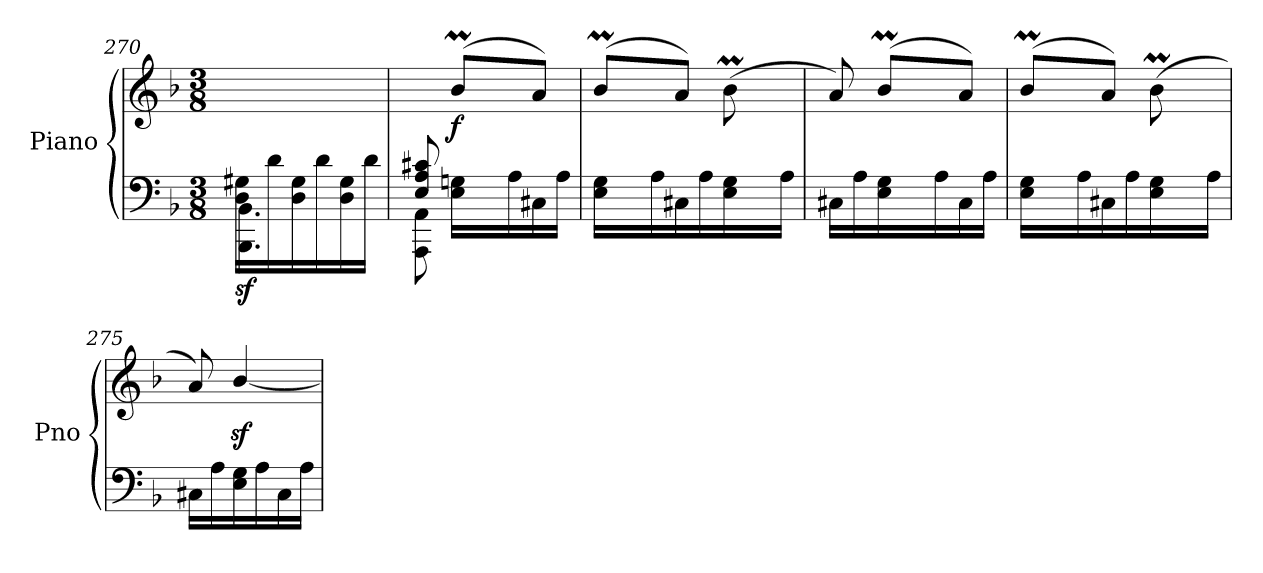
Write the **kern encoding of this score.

**kern	**kern	**dynam
*part1	*part1	*part1
*staff2	*staff1	*staff1/2
*I"Piano	*	*
*I'Pno	*	*
*clefF4	*clefG2	*
*k[b-]	*k[b-]	*
*M3/8	*M3/8	*
=270	=270	=270
*^	*	*
!	!	!	!LO:DY:b=2
16D\ 16G#X\LL	4.BBB-\ 4.BB-\	4.ryy	sf
16d\	.	.	.
16D\ 16G#\	.	.	.
16d\	.	.	.
16D\ 16G#\	.	.	.
16d\JJ	.	.	.
=271	=271	=271	=271
*	*	*^	*
8E/ 8A/ 8c#X/	8AAA\ 8AA\	8ryy	8ryy	.
!	!	!	!	!LO:DY:b
4ryy	16E\ 16Gn\LL	(8b-M/L	64b-yy	f
.	.	.	64ccyy	.
.	.	.	8..b-yy	.
.	16A\	.	.	.
.	16C#X\	8a/J)	.	.
.	16A\JJ	.	.	.
*v	*v	*	*	*
!!LO:PB:g=z	!!
=272	=272	=272	=272
16E\ 16G\LL	(8b-M/L	64b-yy	.
.	.	64ccyy	.
.	.	8..b-yy	.
16A\	.	.	.
16C#X\	8a/J)	.	.
16A\	.	.	.
16E\ 16G\	(8b-M\	64b-yy	.
.	.	64ccyy	.
.	.	16.b-yy	.
16A\JJ	.	.	.
!!LO:LB:g=z	!!
=273	=273	=273	=273
16C#X\LL	8a/)	8ryy	.
16A\	.	.	.
16E\ 16G\	(8b-M/L	64b-yy	.
.	.	64ccyy	.
.	.	8..b-yy	.
16A\	.	.	.
16C#\	8a/J)	.	.
16A\JJ	.	.	.
=274	=274	=274	=274
16E\ 16G\LL	(8b-M/L	64b-yy	.
.	.	64ccyy	.
.	.	8..b-yy	.
16A\	.	.	.
16C#X\	8a/J)	.	.
16A\	.	.	.
16E\ 16G\	(8b-M\	64b-yy	.
.	.	64ccyy	.
.	.	16.b-yy	.
16A\JJ	.	.	.
*	*v	*v	*
=275	=275	=275
16C#X\LL	8a/)	.
16A\	.	.
16E\ 16G\	[4b-z</	.
16A\	.	.
16C#\	.	.
16A\JJ	.	.
=	=	=
*-	*-	*-
